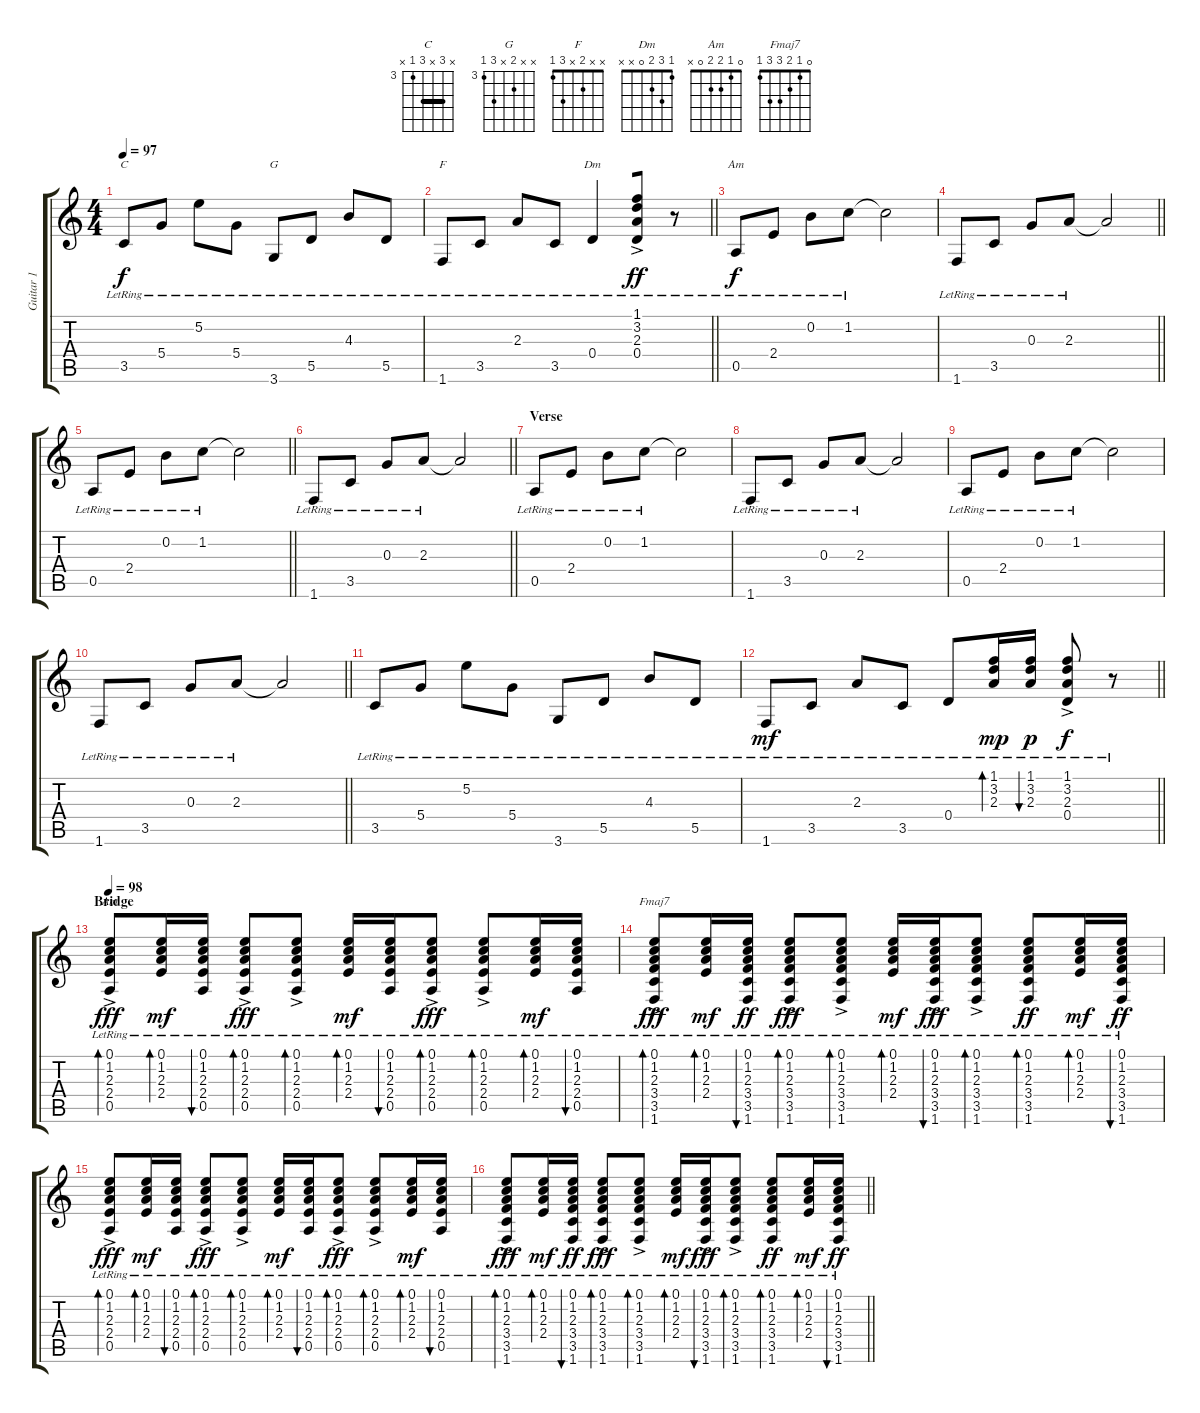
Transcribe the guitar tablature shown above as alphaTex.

\track ("Guitar 1" "Guitar 1") {instrument electricguitarclean}
\staff {score tabs}
\tuning (E4 B3 G3 D3 A2 E2) {hide}
\chord ("C" x 5 x 5 3 x) {firstfret 3 barre 5}
\chord ("G" x x 4 x 5 3) {firstfret 3}
\chord ("F" x x 2 x 3 1)
\chord ("Dm" 1 3 2 0 x x)
\chord ("Am" x 1 x 2 0 x)
\chord ("Am" 0 1 2 2 0 x)
\chord ("Fmaj7" 0 1 2 3 3 1)
\ts (4 4)
\tempo 97
\clef g2
\ks c
3.5{lr}.8{ch "C" dy f} 5.4{lr}.8 5.2{lr}.8 5.4{lr}.8 3.6{lr}.8{ch "G"} 5.5{lr}.8 4.3{lr}.8 5.5{lr}.8 |
\barLineRight lightlight
1.6{lr}.8{ch "F"} 3.5{lr}.8 2.3{lr}.8 3.5{lr}.8 0.4{lr}.4{ch "Dm" beam merge} (1.1{ac lr} 3.2{ac lr} 2.3{ac lr} 0.4{ac lr}).8{dy ff} r.8 |
0.5{lr}.8{ch "Am" dy f} 2.4{lr}.8 0.2{lr}.8 1.2{lr}.8 1.2{t}.2 |
\barLineRight lightlight
1.6{lr}.8 3.5{lr}.8 0.3{lr}.8 2.3{lr}.8 2.3{t}.2 |
\barLineRight lightlight
0.5{lr}.8 2.4{lr}.8 0.2{lr}.8 1.2{lr}.8 1.2{t}.2 |
\barLineRight lightlight
1.6{lr}.8 3.5{lr}.8 0.3{lr}.8 2.3{lr}.8 2.3{t}.2 |
\section ("" "Verse")
0.5{lr}.8 2.4{lr}.8 0.2{lr}.8 1.2{lr}.8 1.2{t}.2 |
1.6{lr}.8 3.5{lr}.8 0.3{lr}.8 2.3{lr}.8 2.3{t}.2 |
0.5{lr}.8 2.4{lr}.8 0.2{lr}.8 1.2{lr}.8 1.2{t}.2 |
\barLineRight lightlight
1.6{lr}.8 3.5{lr}.8 0.3{lr}.8 2.3{lr}.8 2.3{t}.2 |
3.5{lr}.8 5.4{lr}.8 5.2{lr}.8 5.4{lr}.8 3.6{lr}.8 5.5{lr}.8 4.3{lr}.8 5.5{lr}.8 |
\barLineRight lightlight
1.6{lr}.8{dy mf} 3.5{lr}.8 2.3{lr}.8 3.5{lr}.8 0.4{lr}.8 (1.1{lr} 3.2{lr} 2.3{lr}).16{bd 30 dy mp} (1.1{lr} 3.2{lr} 2.3{lr}).16{bu 30 dy p} (1.1{ac lr} 3.2{ac lr} 2.3{ac lr} 0.4{ac}).8{dy f} r.8 |
\section ("" "Bridge")
\tempo 98
(0.1{ac lr} 1.2{ac lr} 2.3{ac lr} 2.4{ac lr} 0.5{ac lr}).8{bd 30 ch "Am" dy fff volume 8} (0.1{lr} 1.2{lr} 2.3{lr} 2.4).16{bd 30 dy mf} (0.1{lr} 1.2{lr} 2.3{lr} 2.4{lr} 0.5{lr}).16{bu 30} (0.1{ac lr} 1.2{ac lr} 2.3{ac lr} 2.4{ac lr} 0.5{ac lr}).8{bd 30 dy fff} (0.1{ac lr} 1.2{ac lr} 2.3{ac lr} 2.4{ac lr} 0.5{ac lr}).8{bd 30} (0.1{lr} 1.2{lr} 2.3{lr} 2.4).16{bd 30 dy mf} (0.1{lr} 1.2{lr} 2.3{lr} 2.4{lr} 0.5{lr}).16{bu 30} (0.1{ac lr} 1.2{ac lr} 2.3{ac lr} 2.4{ac lr} 0.5{ac lr}).8{bd 30 dy fff} (0.1{ac lr} 1.2{ac lr} 2.3{ac lr} 2.4{ac lr} 0.5{ac lr}).8{bd 30} (0.1{lr} 1.2{lr} 2.3{lr} 2.4).16{bd 30 dy mf} (0.1{lr} 1.2{lr} 2.3{lr} 2.4{lr} 0.5{lr}).16{bu 30} |
(0.1{ac lr} 1.2{ac lr} 2.3{ac lr} 3.4{ac lr} 3.5{ac lr} 1.6{ac}).8{bd 30 ch "Fmaj7" dy fff} (0.1{lr} 1.2{lr} 2.3{lr} 2.4).16{bd 30 dy mf} (0.1{lr} 1.2{lr} 2.3{lr} 3.4{lr} 3.5{lr} 1.6).16{bu 30 dy ff} (0.1{ac lr} 1.2{ac lr} 2.3{ac lr} 3.4{ac lr} 3.5{ac lr} 1.6{ac}).8{bd 30 dy fff} (0.1{ac lr} 1.2{ac lr} 2.3{ac lr} 3.4{ac lr} 3.5{ac lr} 1.6{ac}).8{bd 30} (0.1{lr} 1.2{lr} 2.3{lr} 2.4).16{bd 30 dy mf} (0.1{ac lr} 1.2{ac lr} 2.3{ac lr} 3.4{ac lr} 3.5{ac lr} 1.6{ac}).16{bu 30 dy fff} (0.1{ac lr} 1.2{ac lr} 2.3{ac lr} 3.4{ac lr} 3.5{ac lr} 1.6{ac}).8{bd 30} (0.1{lr} 1.2{lr} 2.3{lr} 3.4{lr} 3.5{lr} 1.6).8{bd 30 dy ff} (0.1{lr} 1.2{lr} 2.3{lr} 2.4).16{bd 30 dy mf} (0.1{lr} 1.2{lr} 2.3{lr} 3.4{lr} 3.5{lr} 1.6).16{bu 30 dy ff} |
(0.1{ac lr} 1.2{ac lr} 2.3{ac lr} 2.4{ac lr} 0.5{ac lr}).8{bd 30 dy fff} (0.1{lr} 1.2{lr} 2.3{lr} 2.4).16{bd 30 dy mf} (0.1{lr} 1.2{lr} 2.3{lr} 2.4{lr} 0.5{lr}).16{bu 30} (0.1{ac lr} 1.2{ac lr} 2.3{ac lr} 2.4{ac lr} 0.5{ac lr}).8{bd 30 dy fff} (0.1{ac lr} 1.2{ac lr} 2.3{ac lr} 2.4{ac lr} 0.5{ac lr}).8{bd 30} (0.1{lr} 1.2{lr} 2.3{lr} 2.4).16{bd 30 dy mf} (0.1{lr} 1.2{lr} 2.3{lr} 2.4{lr} 0.5{lr}).16{bu 30} (0.1{ac lr} 1.2{ac lr} 2.3{ac lr} 2.4{ac lr} 0.5{ac lr}).8{bd 30 dy fff} (0.1{ac lr} 1.2{ac lr} 2.3{ac lr} 2.4{ac lr} 0.5{ac lr}).8{bd 30} (0.1{lr} 1.2{lr} 2.3{lr} 2.4).16{bd 30 dy mf} (0.1{lr} 1.2{lr} 2.3{lr} 2.4{lr} 0.5{lr}).16{bu 30} |
\barLineRight lightlight
(0.1{ac lr} 1.2{ac lr} 2.3{ac lr} 3.4{ac lr} 3.5{ac lr} 1.6{ac}).8{bd 30 dy fff} (0.1{lr} 1.2{lr} 2.3{lr} 2.4).16{bd 30 dy mf} (0.1{lr} 1.2{lr} 2.3{lr} 3.4{lr} 3.5{lr} 1.6).16{bu 30 dy ff} (0.1{ac lr} 1.2{ac lr} 2.3{ac lr} 3.4{ac lr} 3.5{ac lr} 1.6{ac}).8{bd 30 dy fff} (0.1{ac lr} 1.2{ac lr} 2.3{ac lr} 3.4{ac lr} 3.5{ac lr} 1.6{ac}).8{bd 30} (0.1{lr} 1.2{lr} 2.3{lr} 2.4).16{bd 30 dy mf} (0.1{ac lr} 1.2{ac lr} 2.3{ac lr} 3.4{ac lr} 3.5{ac lr} 1.6{ac}).16{bu 30 dy fff} (0.1{ac lr} 1.2{ac lr} 2.3{ac lr} 3.4{ac lr} 3.5{ac lr} 1.6{ac}).8{bd 30} (0.1{lr} 1.2{lr} 2.3{lr} 3.4{lr} 3.5{lr} 1.6).8{bd 30 dy ff} (0.1{lr} 1.2{lr} 2.3{lr} 2.4).16{bd 30 dy mf} (0.1{lr} 1.2{lr} 2.3{lr} 3.4{lr} 3.5{lr} 1.6).16{bu 30 dy ff}
